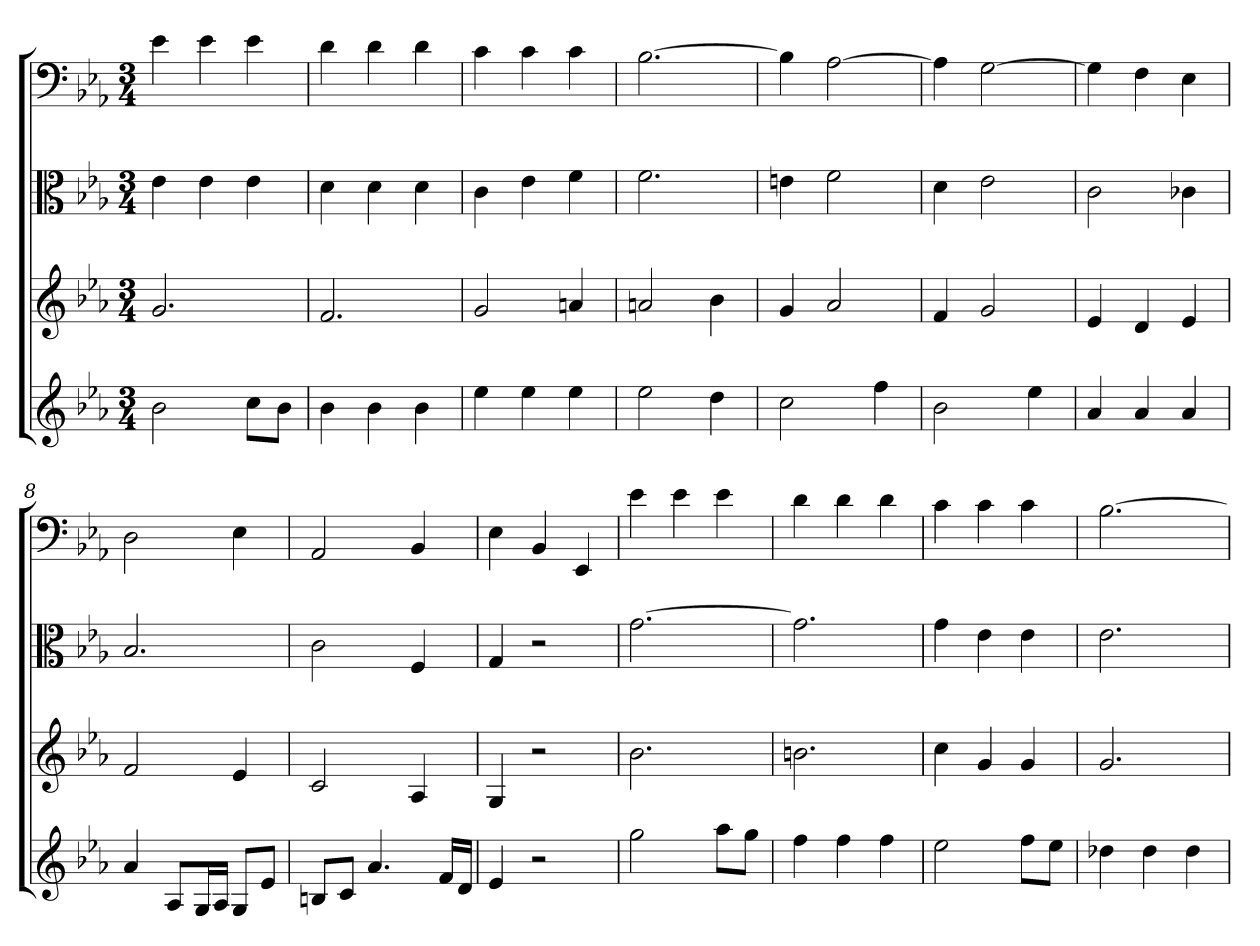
**kern	**kern	**kern	**kern
*part4	*part3	*part2	*part1
*staff4	*staff3	*staff2	*staff1
*	*	*clefC3	*clefF4
*k[b-e-a-]	*k[b-e-a-]	*k[b-e-a-]	*k[b-e-a-]
*E-:	*E-:	*E-:	*E-:
*M3/4	*M3/4	*M3/4	*M3/4
=1	=1	=1	=1
2b-	2.g	4e-	4e-
.	.	4e-	4e-
8ccL	.	4e-	4e-
8b-J	.	.	.
=2	=2	=2	=2
4b-	2.f	4d	4d
4b-	.	4d	4d
4b-	.	4d	4d
=3	=3	=3	=3
4ee-	2g	4c	4c
4ee-	.	4e-	4c
4ee-	4an	4f	4c
=4	=4	=4	=4
2ee-	2an	2.f	[2.B-
4dd	4b-	.	.
=5	=5	=5	=5
2cc	4g	4en	4B-]
.	2a-	2f	[2A-
4ff	.	.	.
=6	=6	=6	=6
2b-	4f	4d	4A-]
.	2g	2e-	[2G
4ee-	.	.	.
=7	=7	=7	=7
4a-	4e-	2c	4G]
4a-	4d	.	4F
4a-	4e-	4c-X	4E-
=8	=8	=8	=8
4a-	2f	2.B-	2D
8A-L	.	.	.
16GL	.	.	.
16A-JJ	.	.	.
8GL	4e-	.	4E-
8e-J	.	.	.
=9	=9	=9	=9
8BnL	2c	2c	2AA-
8cJ	.	.	.
4.a-	.	.	.
.	4A-	4F	4BB-
16fLL	.	.	.
16dJJ	.	.	.
=10	=10	=10	=10
4e-	4G	4G	4E-
2r	2r	2r	4BB-
.	.	.	4EE-
=11	=11	=11	=11
2gg	2.b-	[2.g	4e-
.	.	.	4e-
8aa-L	.	.	4e-
8ggJ	.	.	.
=12	=12	=12	=12
4ff	2.bn	2.g]	4d
4ff	.	.	4d
4ff	.	.	4d
=13	=13	=13	=13
2ee-	4cc	4g	4c
.	4g	4e-	4c
8ffL	4g	4e-	4c
8ee-J	.	.	.
=14	=14	=14	=14
4dd-X	2.g	2.e-	[2.B-
4dd-	.	.	.
4dd-	.	.	.
=	=	=	=
*-	*-	*-	*-
